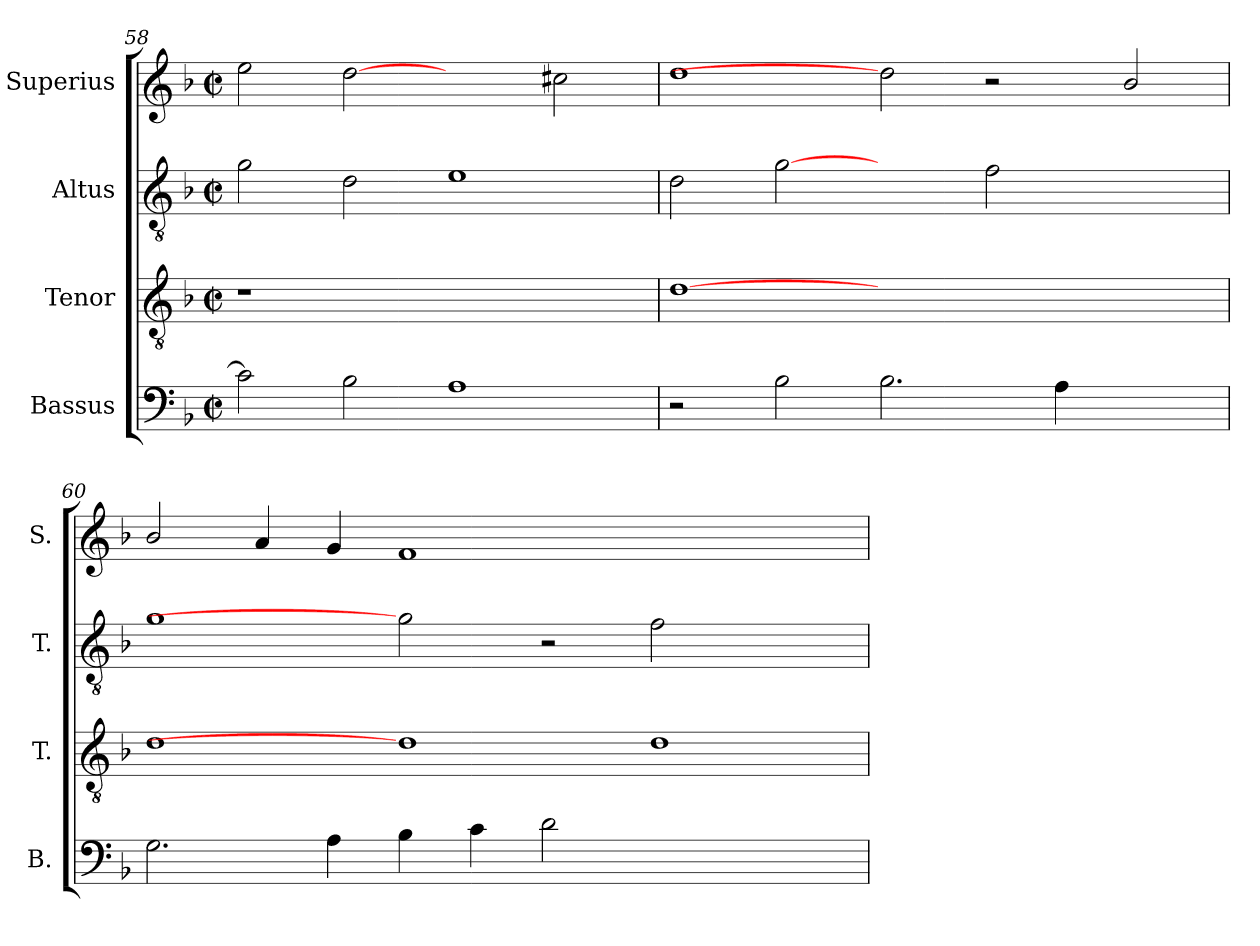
**kern	**kern	**kern	**kern
*part4	*part3	*part2	*part1
*staff4	*staff3	*staff2	*staff1
*I"Bassus	*I"Tenor	*I"Altus	*I"Superius
*I'B.	*I'T.	*I'T.	*I'S.
*clefF4	*clefGv2	*clefGv2	*clefG2
*	*ITrd7c12	*ITrd7c12	*
*k[b-]	*k[b-]	*k[b-]	*k[b-]
*F:	*F:	*F:	*F:
*M2/2	*M2/2	*M2/2	*M2/2
*met(c|)	*met(c|)	*met(c|)	*met(c|)
=58	=58	=58	=58
!	!LO:N:vis=1	!	!
2ci\]	1r	2Gi\	2eei\
2B-i\	.	2Di\	[2ddi
1Ai	1ryy	1Ei	2ryy
.	.	.	2cc#Xi\
=59	=59	=59	=59
2r	[1Di	2Di\	1ddi
2B-i\	.	[2Gi	.
2.B-i\	1.ryy	2ryy	2ddi]
.	.	2Fi\	2r
4Ai\	.	.	.
2ryy	.	2ryy	2b-i/
=60	=60	=60	=60
2.Gi\	1Di	1Gi	2b-i/
.	.	.	4ai/
4Ai\	.	.	4gi/
4B-i\	1Di]	2Gi]	1fi
4ci\	.	.	.
2di\	.	2r	.
1ryy	1Di	2Fi\	1ryy
.	.	2ryy	.
=	=	=	=
*-	*-	*-	*-
